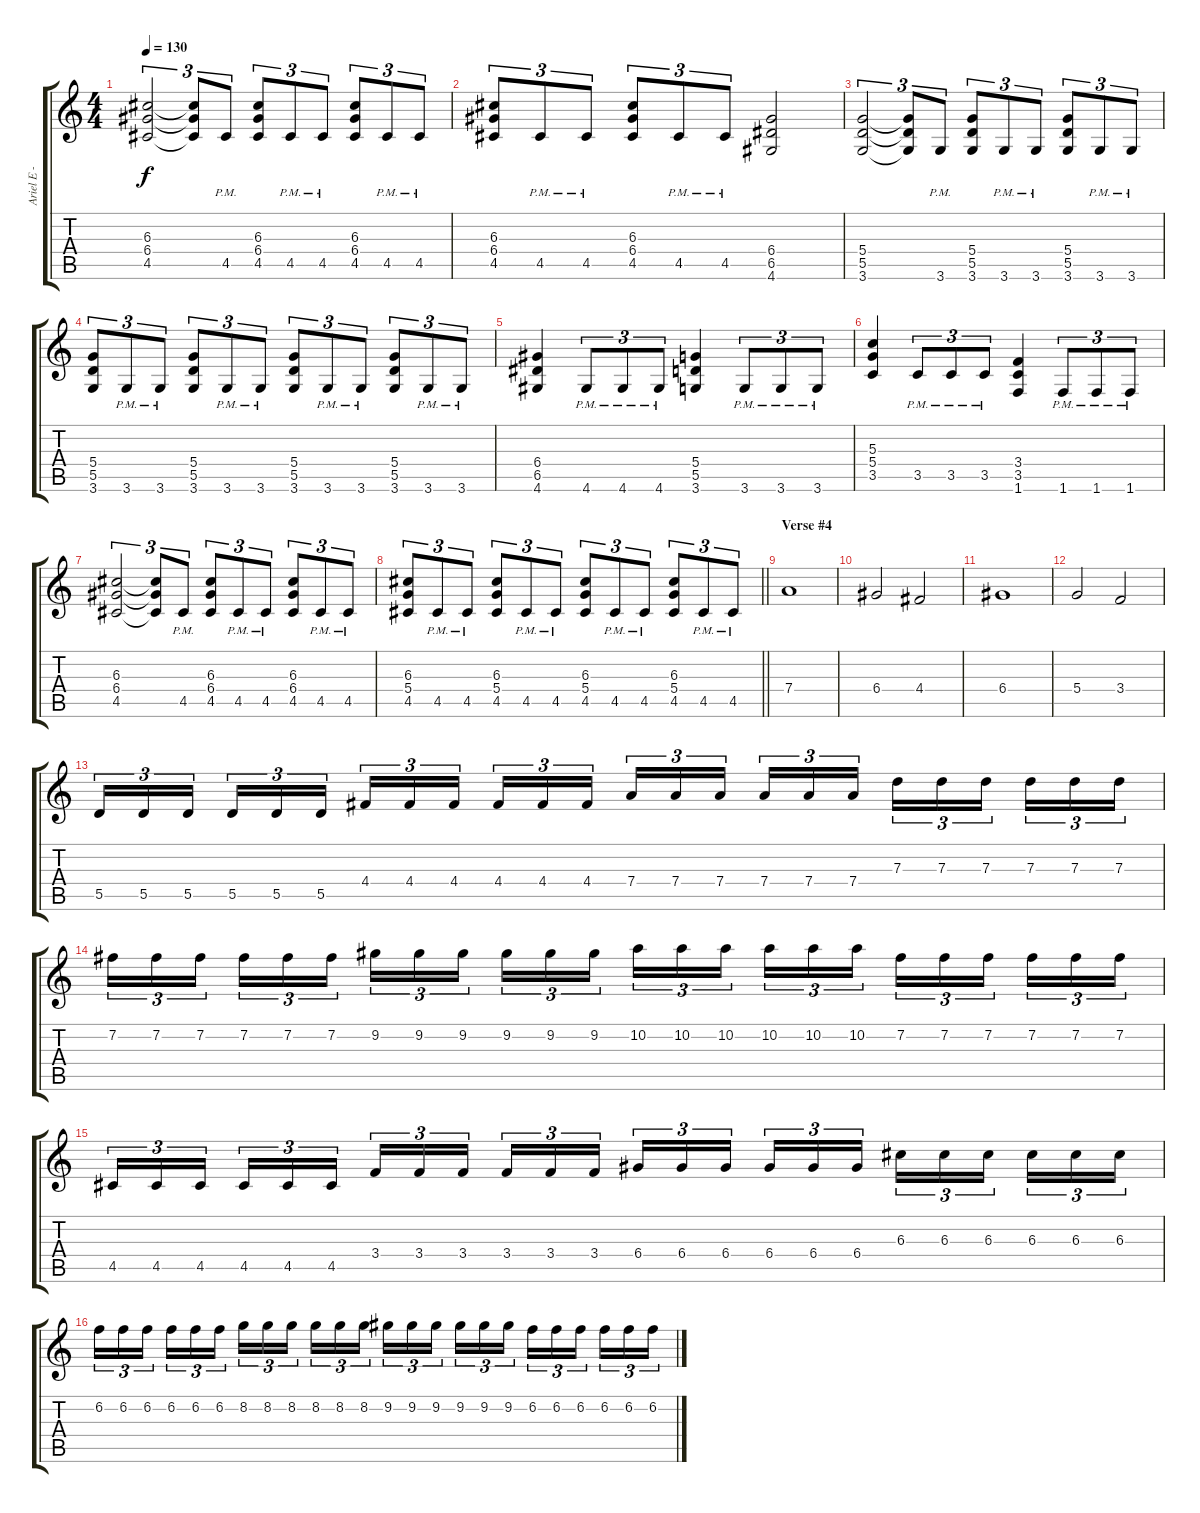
\track ("Ariel E - Lead Guitar" "Ariel E - ") {instrument distortionguitar}
\staff {score tabs}
\tuning (E4 B3 G3 D3 A2 E2) {hide}
\ts (4 4)
\tempo 130
\clef g2
\ks c
(6.3 6.4 4.5).2{tu (3 2) dy f} (6.3{t} 6.4{t} 4.5{t}).8{tu (3 2)} 4.5{pm}.8{tu (3 2)} (6.3 6.4 4.5).8{tu (3 2)} 4.5{pm}.8{tu (3 2)} 4.5{pm}.8{tu (3 2)} (6.3 6.4 4.5).8{tu (3 2)} 4.5{pm}.8{tu (3 2)} 4.5{pm}.8{tu (3 2)} |
(6.3 6.4 4.5).8{tu (3 2)} 4.5{pm}.8{tu (3 2)} 4.5{pm}.8{tu (3 2)} (6.3 6.4 4.5).8{tu (3 2)} 4.5{pm}.8{tu (3 2)} 4.5{pm}.8{tu (3 2)} (6.4 6.5 4.6).2 |
(5.4 5.5 3.6).2{tu (3 2)} (5.4{t} 5.5{t} 3.6{t}).8{tu (3 2)} 3.6{pm}.8{tu (3 2)} (5.4 5.5 3.6).8{tu (3 2)} 3.6{pm}.8{tu (3 2)} 3.6{pm}.8{tu (3 2)} (5.4 5.5 3.6).8{tu (3 2)} 3.6{pm}.8{tu (3 2)} 3.6{pm}.8{tu (3 2)} |
(5.4 5.5 3.6).8{tu (3 2)} 3.6{pm}.8{tu (3 2)} 3.6{pm}.8{tu (3 2)} (5.4 5.5 3.6).8{tu (3 2)} 3.6{pm}.8{tu (3 2)} 3.6{pm}.8{tu (3 2)} (5.4 5.5 3.6).8{tu (3 2)} 3.6{pm}.8{tu (3 2)} 3.6{pm}.8{tu (3 2)} (5.4 5.5 3.6).8{tu (3 2)} 3.6{pm}.8{tu (3 2)} 3.6{pm}.8{tu (3 2)} |
(6.4 6.5 4.6).4 4.6{pm}.8{tu (3 2)} 4.6{pm}.8{tu (3 2)} 4.6{pm}.8{tu (3 2)} (5.4 5.5 3.6).4 3.6{pm}.8{tu (3 2)} 3.6{pm}.8{tu (3 2)} 3.6{pm}.8{tu (3 2)} |
(5.3 5.4 3.5).4 3.5{pm}.8{tu (3 2)} 3.5{pm}.8{tu (3 2)} 3.5{pm}.8{tu (3 2)} (3.4 3.5 1.6).4 1.6{pm}.8{tu (3 2)} 1.6{pm}.8{tu (3 2)} 1.6{pm}.8{tu (3 2)} |
(6.3 6.4 4.5).2{tu (3 2)} (6.3{t} 6.4{t} 4.5{t}).8{tu (3 2)} 4.5{pm}.8{tu (3 2)} (6.3 6.4 4.5).8{tu (3 2)} 4.5{pm}.8{tu (3 2)} 4.5{pm}.8{tu (3 2)} (6.3 6.4 4.5).8{tu (3 2)} 4.5{pm}.8{tu (3 2)} 4.5{pm}.8{tu (3 2)} |
\barLineRight lightlight
(6.3 5.4 4.5).8{tu (3 2)} 4.5{pm}.8{tu (3 2)} 4.5{pm}.8{tu (3 2)} (6.3 5.4 4.5).8{tu (3 2)} 4.5{pm}.8{tu (3 2)} 4.5{pm}.8{tu (3 2)} (6.3 5.4 4.5).8{tu (3 2)} 4.5{pm}.8{tu (3 2)} 4.5{pm}.8{tu (3 2)} (6.3 5.4 4.5).8{tu (3 2)} 4.5{pm}.8{tu (3 2)} 4.5{pm}.8{tu (3 2)} |
\section ("" "Verse #4")
7.4.1 |
6.4.2 4.4.2 |
6.4.1 |
5.4.2 3.4.2 |
5.5.16{tu (3 2)} 5.5.16{tu (3 2)} 5.5.16{tu (3 2) beam splitsecondary} 5.5.16{tu (3 2)} 5.5.16{tu (3 2)} 5.5.16{tu (3 2)} 4.4.16{tu (3 2)} 4.4.16{tu (3 2)} 4.4.16{tu (3 2) beam splitsecondary} 4.4.16{tu (3 2)} 4.4.16{tu (3 2)} 4.4.16{tu (3 2)} 7.4.16{tu (3 2)} 7.4.16{tu (3 2)} 7.4.16{tu (3 2) beam splitsecondary} 7.4.16{tu (3 2)} 7.4.16{tu (3 2)} 7.4.16{tu (3 2)} 7.3.16{tu (3 2)} 7.3.16{tu (3 2)} 7.3.16{tu (3 2) beam splitsecondary} 7.3.16{tu (3 2)} 7.3.16{tu (3 2)} 7.3.16{tu (3 2)} |
7.2.16{tu (3 2)} 7.2.16{tu (3 2)} 7.2.16{tu (3 2) beam splitsecondary} 7.2.16{tu (3 2)} 7.2.16{tu (3 2)} 7.2.16{tu (3 2)} 9.2.16{tu (3 2)} 9.2.16{tu (3 2)} 9.2.16{tu (3 2) beam splitsecondary} 9.2.16{tu (3 2)} 9.2.16{tu (3 2)} 9.2.16{tu (3 2)} 10.2.16{tu (3 2)} 10.2.16{tu (3 2)} 10.2.16{tu (3 2) beam splitsecondary} 10.2.16{tu (3 2)} 10.2.16{tu (3 2)} 10.2.16{tu (3 2)} 7.2.16{tu (3 2)} 7.2.16{tu (3 2)} 7.2.16{tu (3 2) beam splitsecondary} 7.2.16{tu (3 2)} 7.2.16{tu (3 2)} 7.2.16{tu (3 2)} |
4.5.16{tu (3 2)} 4.5.16{tu (3 2)} 4.5.16{tu (3 2) beam splitsecondary} 4.5.16{tu (3 2)} 4.5.16{tu (3 2)} 4.5.16{tu (3 2)} 3.4.16{tu (3 2)} 3.4.16{tu (3 2)} 3.4.16{tu (3 2) beam splitsecondary} 3.4.16{tu (3 2)} 3.4.16{tu (3 2)} 3.4.16{tu (3 2)} 6.4.16{tu (3 2)} 6.4.16{tu (3 2)} 6.4.16{tu (3 2) beam splitsecondary} 6.4.16{tu (3 2)} 6.4.16{tu (3 2)} 6.4.16{tu (3 2)} 6.3.16{tu (3 2)} 6.3.16{tu (3 2)} 6.3.16{tu (3 2) beam splitsecondary} 6.3.16{tu (3 2)} 6.3.16{tu (3 2)} 6.3.16{tu (3 2)} |
6.2.16{tu (3 2)} 6.2.16{tu (3 2)} 6.2.16{tu (3 2) beam splitsecondary} 6.2.16{tu (3 2)} 6.2.16{tu (3 2)} 6.2.16{tu (3 2)} 8.2.16{tu (3 2)} 8.2.16{tu (3 2)} 8.2.16{tu (3 2) beam splitsecondary} 8.2.16{tu (3 2)} 8.2.16{tu (3 2)} 8.2.16{tu (3 2)} 9.2.16{tu (3 2)} 9.2.16{tu (3 2)} 9.2.16{tu (3 2) beam splitsecondary} 9.2.16{tu (3 2)} 9.2.16{tu (3 2)} 9.2.16{tu (3 2)} 6.2.16{tu (3 2)} 6.2.16{tu (3 2)} 6.2.16{tu (3 2) beam splitsecondary} 6.2.16{tu (3 2)} 6.2.16{tu (3 2)} 6.2.16{tu (3 2)}
